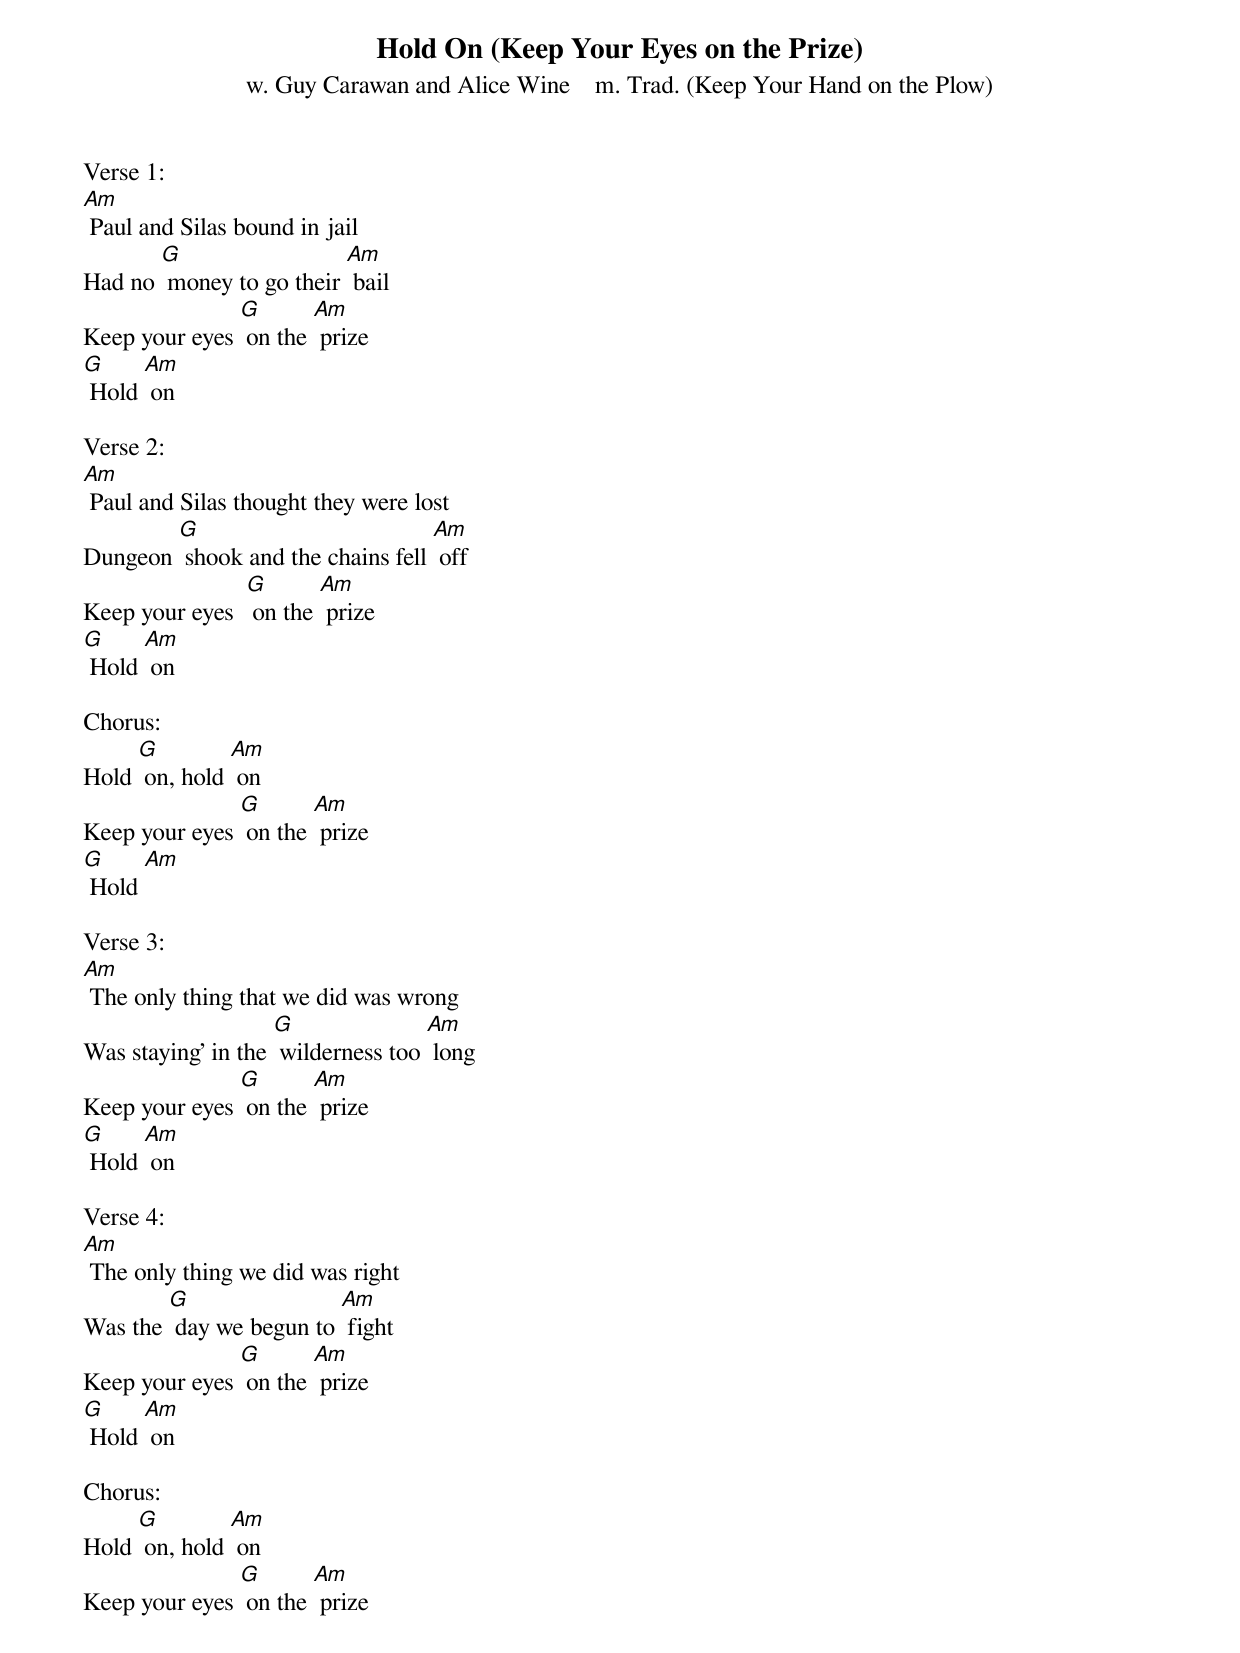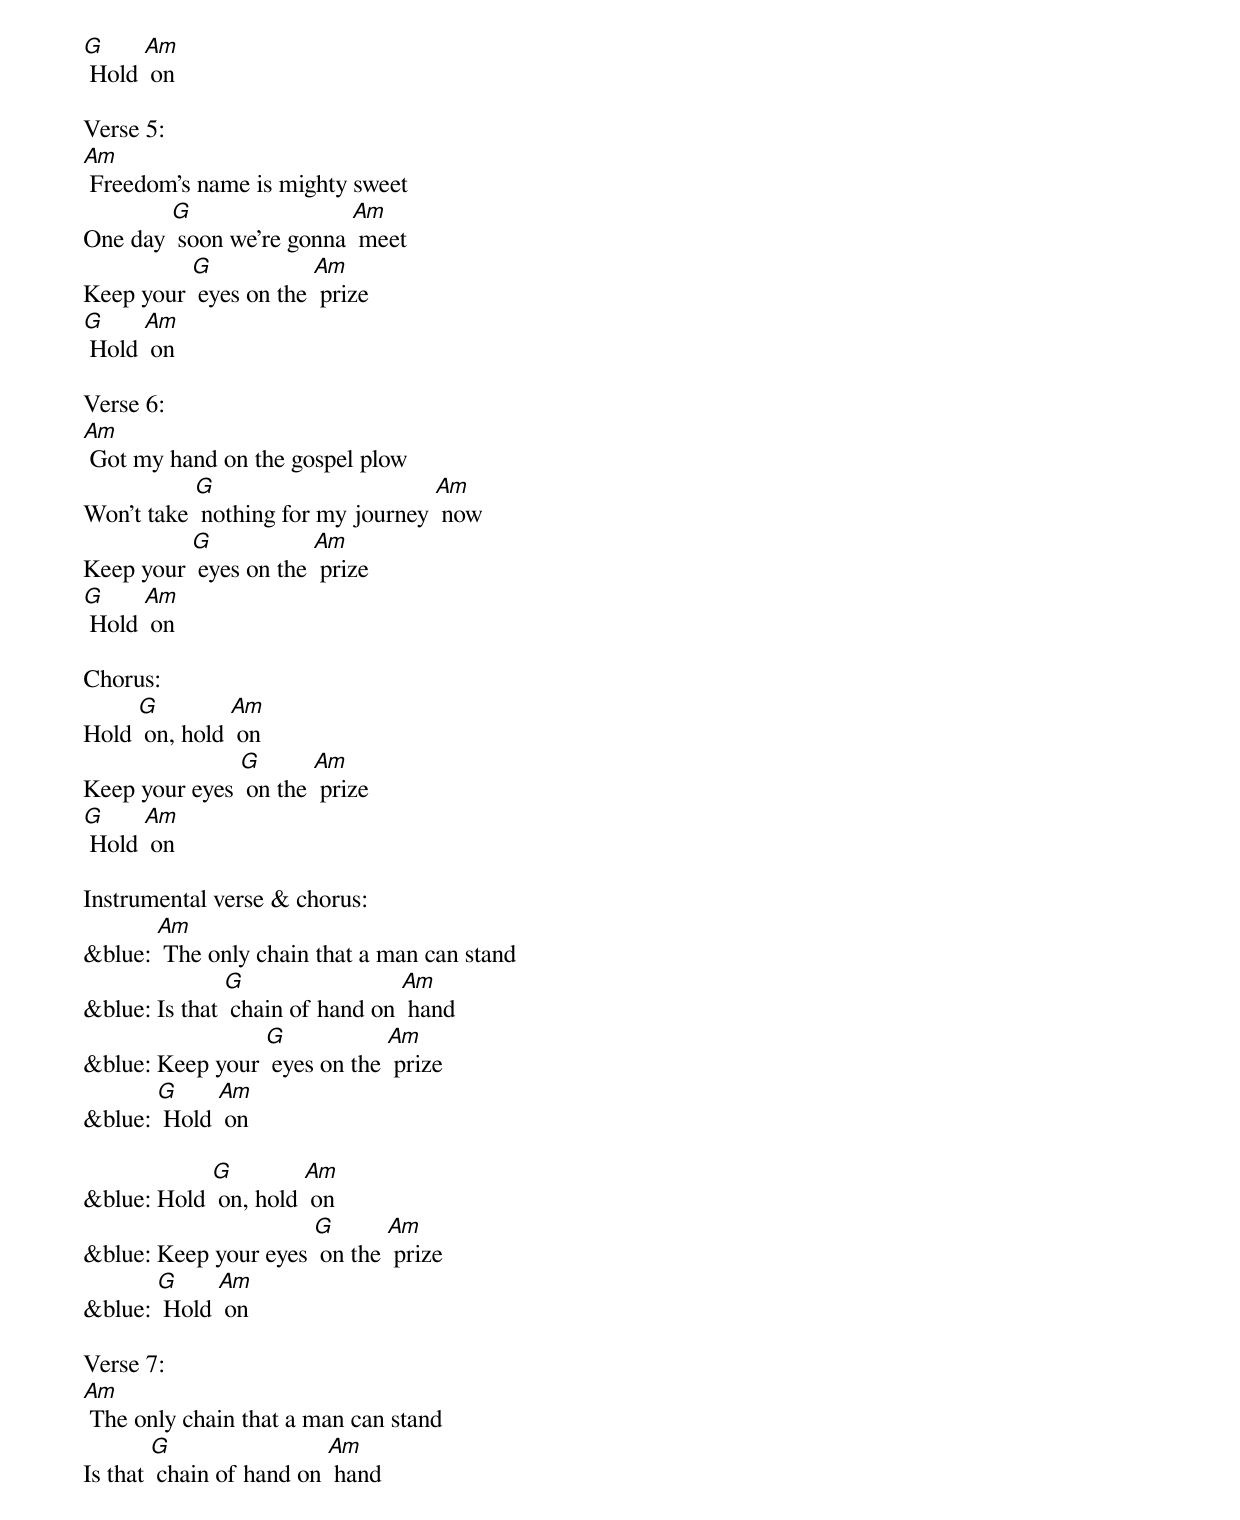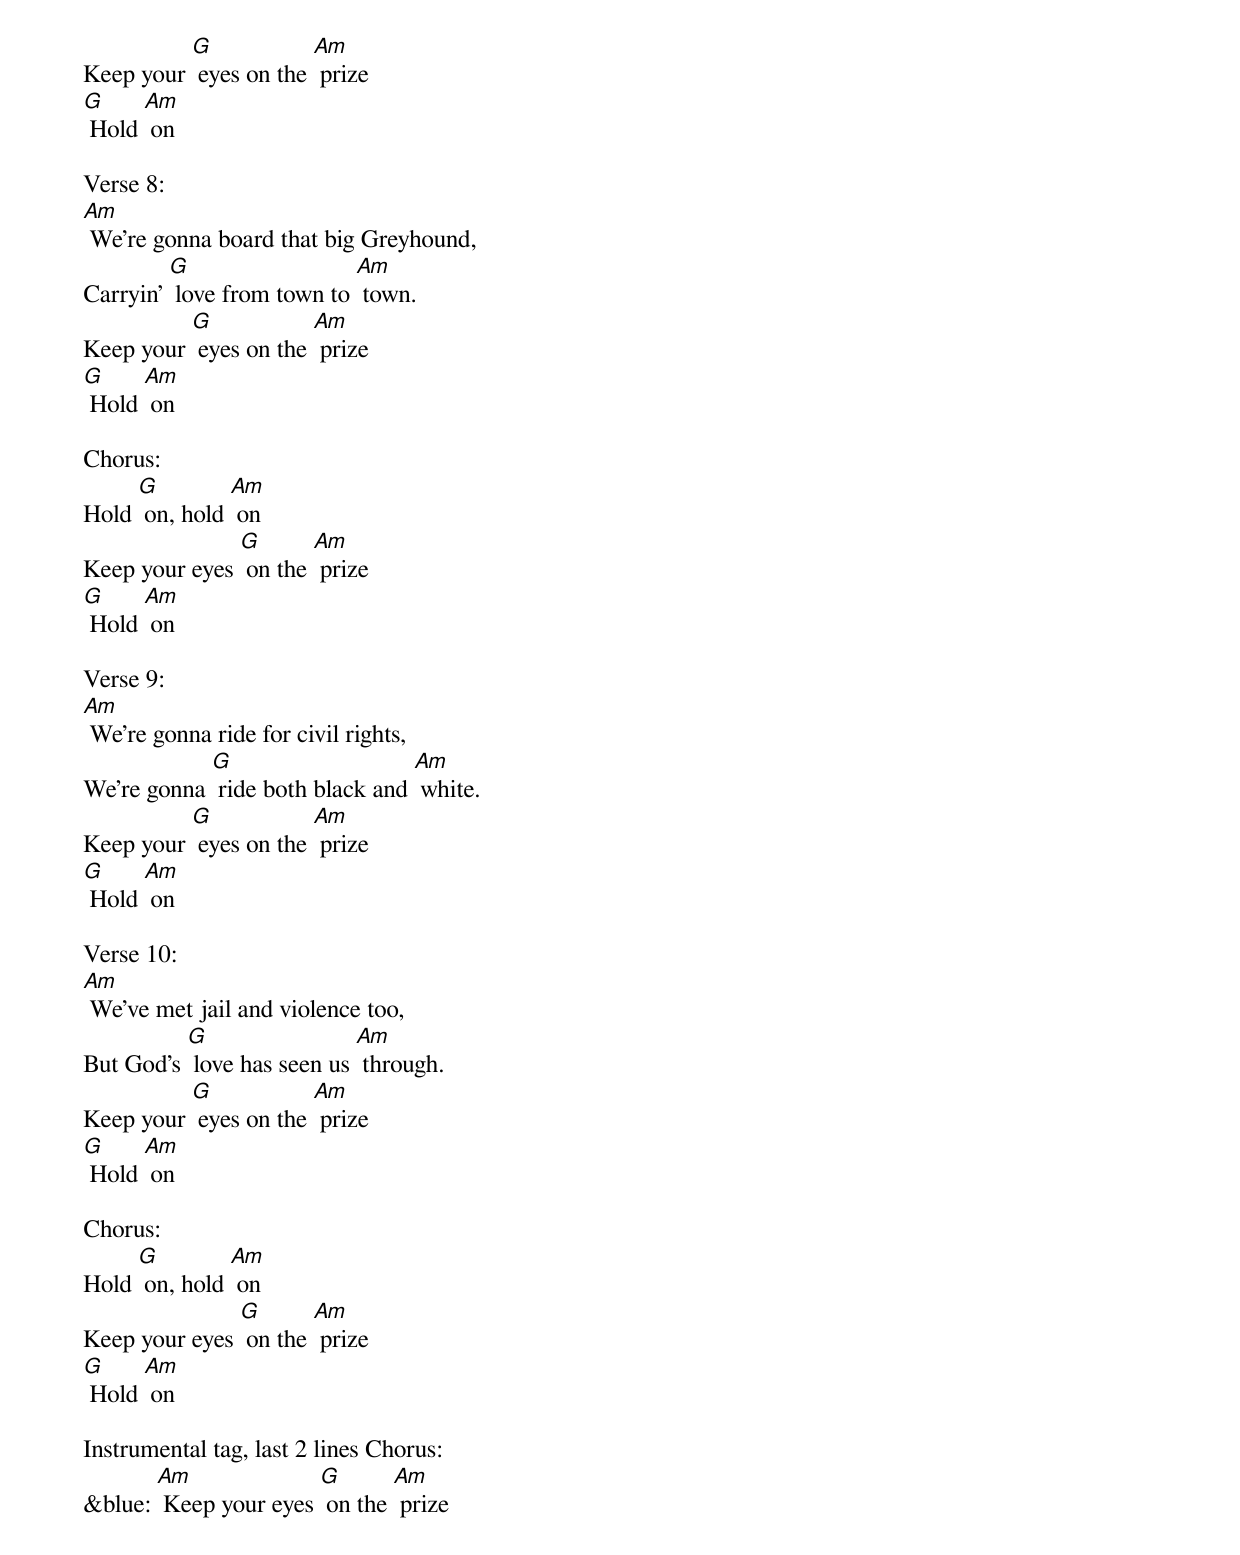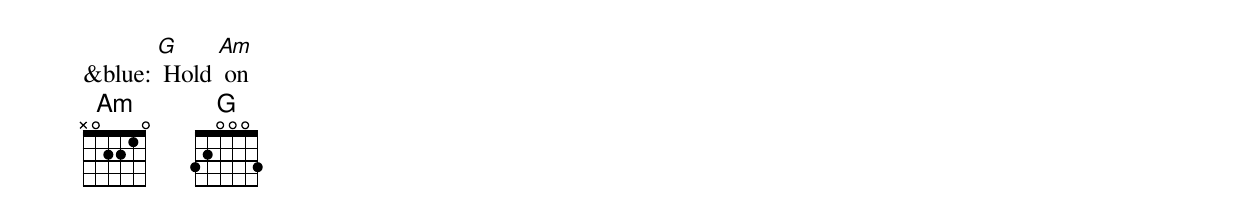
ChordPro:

{t: Hold On (Keep Your Eyes on the Prize)}
{st: w. Guy Carawan and Alice Wine    m. Trad. (Keep Your Hand on the Plow)}

Verse 1:
[Am] Paul and Silas bound in jail
Had no [G] money to go their [Am] bail
Keep your eyes [G] on the [Am] prize
[G] Hold [Am] on

Verse 2:
[Am] Paul and Silas thought they were lost
Dungeon [G] shook and the chains fell [Am] off
Keep your eyes  [G] on the [Am] prize
[G] Hold [Am] on

Chorus:
Hold [G] on, hold [Am] on
Keep your eyes [G] on the [Am] prize
[G] Hold [Am]

Verse 3:
[Am] The only thing that we did was wrong
Was staying' in the [G] wilderness too [Am] long
Keep your eyes [G] on the [Am] prize
[G] Hold [Am] on

Verse 4:
[Am] The only thing we did was right
Was the [G] day we begun to [Am] fight
Keep your eyes [G] on the [Am] prize
[G] Hold [Am] on

Chorus:
Hold [G] on, hold [Am] on
Keep your eyes [G] on the [Am] prize
[G] Hold [Am] on

Verse 5:
[Am] Freedom's name is mighty sweet
One day [G] soon we're gonna [Am] meet
Keep your [G] eyes on the [Am] prize
[G] Hold [Am] on

Verse 6:
[Am] Got my hand on the gospel plow
Won't take [G] nothing for my journey [Am] now
Keep your [G] eyes on the [Am] prize
[G] Hold [Am] on

Chorus:
Hold [G] on, hold [Am] on
Keep your eyes [G] on the [Am] prize
[G] Hold [Am] on

Instrumental verse & chorus:
&blue: [Am] The only chain that a man can stand
&blue: Is that [G] chain of hand on [Am] hand
&blue: Keep your [G] eyes on the [Am] prize
&blue: [G] Hold [Am] on

&blue: Hold [G] on, hold [Am] on
&blue: Keep your eyes [G] on the [Am] prize
&blue: [G] Hold [Am] on

Verse 7:
[Am] The only chain that a man can stand
Is that [G] chain of hand on [Am] hand
Keep your [G] eyes on the [Am] prize
[G] Hold [Am] on

Verse 8:
[Am] We're gonna board that big Greyhound,
Carryin' [G] love from town to [Am] town.
Keep your [G] eyes on the [Am] prize
[G] Hold [Am] on

Chorus:
Hold [G] on, hold [Am] on
Keep your eyes [G] on the [Am] prize
[G] Hold [Am] on

Verse 9:
[Am] We're gonna ride for civil rights,
We're gonna [G] ride both black and [Am] white.
Keep your [G] eyes on the [Am] prize
[G] Hold [Am] on

Verse 10:
[Am] We've met jail and violence too,
But God's [G] love has seen us [Am] through.
Keep your [G] eyes on the [Am] prize
[G] Hold [Am] on

Chorus:
Hold [G] on, hold [Am] on
Keep your eyes [G] on the [Am] prize
[G] Hold [Am] on

Instrumental tag, last 2 lines Chorus:
&blue: [Am] Keep your eyes [G] on the [Am] prize
&blue: [G] Hold [Am] on
